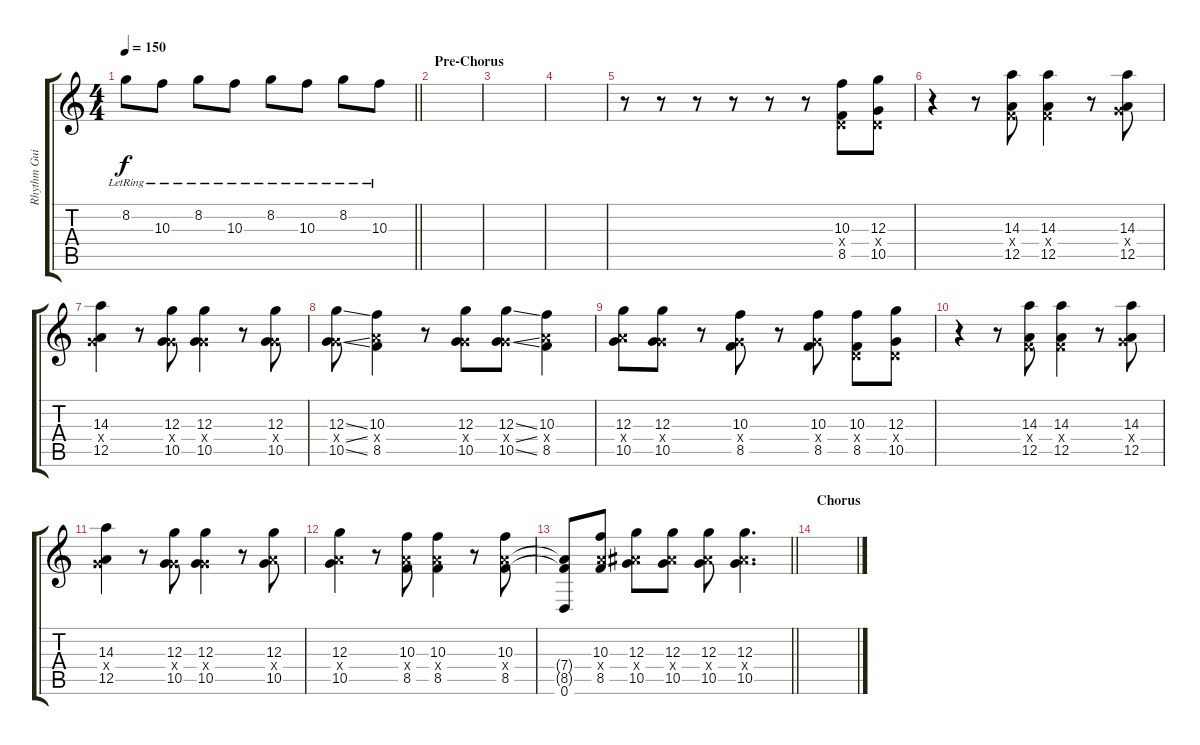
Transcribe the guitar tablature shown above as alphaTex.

\track ("Rhythm Guitar" "Rhythm Gui") {instrument distortionguitar}
\staff {score tabs}
\tuning (E4 B3 G3 D3 A2 D2) {hide}
\ts (4 4)
\tempo 150
\clef g2
\barLineRight lightlight
\ks c
8.2{lr}.8{dy f} 10.3{lr}.8 8.2{lr}.8 10.3{lr}.8 8.2{lr}.8 10.3{lr}.8 8.2{lr}.8 10.3{lr}.8 |
\section ("" "Pre-Chorus")
|
|
|
r.8{volume 13} r.8 r.8 r.8 r.8 r.8 (10.3 0.4{x} 8.5).8 (12.3 0.4{x} 10.5).8 |
r.4 r.8 (14.3 3.4{x} 12.5).8 (14.3 3.4{x} 12.5).4 r.8 (14.3 5.4{x} 12.5).8 |
(14.3 5.4{x} 12.5).4 r.8 (12.3 5.4{x} 10.5).8 (12.3 5.4{x} 10.5).4 r.8 (12.3 5.4{x} 10.5).8 |
(12.3{ss} 5.4{ss x} 10.5{ss}).8 (10.3 7.4{x} 8.5).4 r.8 (12.3 5.4{x} 10.5).8 (12.3{ss} 5.4{ss x} 10.5{ss}).8 (10.3 7.4{x} 8.5).4 |
(12.3 7.4{x} 10.5).8 (12.3 5.4{x} 10.5).8 r.8 (10.3 5.4{x} 8.5).8 r.8 (10.3 5.4{x} 8.5).8 (10.3 0.4{x} 8.5).8 (12.3 0.4{x} 10.5).8 |
r.4 r.8 (14.3 3.4{x} 12.5).8 (14.3 3.4{x} 12.5).4 r.8 (14.3 5.4{x} 12.5).8 |
(14.3 5.4{x} 12.5).4 r.8 (12.3 5.4{x} 10.5).8 (12.3 5.4{x} 10.5).4 r.8 (12.3 7.4{x} 10.5).8 |
(12.3 7.4{x} 10.5).4 r.8 (10.3 7.4{x} 8.5).8 (10.3 7.4{x} 8.5).4 r.8 (10.3 7.4{x} 8.5).8 |
\barLineRight lightlight
(7.4{t} 8.5{t} 0.6).8 (10.3 7.4{x} 8.5).8 (12.3 8.4{x} 10.5).8 (12.3 8.4{x} 10.5).8 (12.3 8.4{x} 10.5).8 (12.3 8.4{x} 10.5).4{d} |
\section ("" "Chorus")
